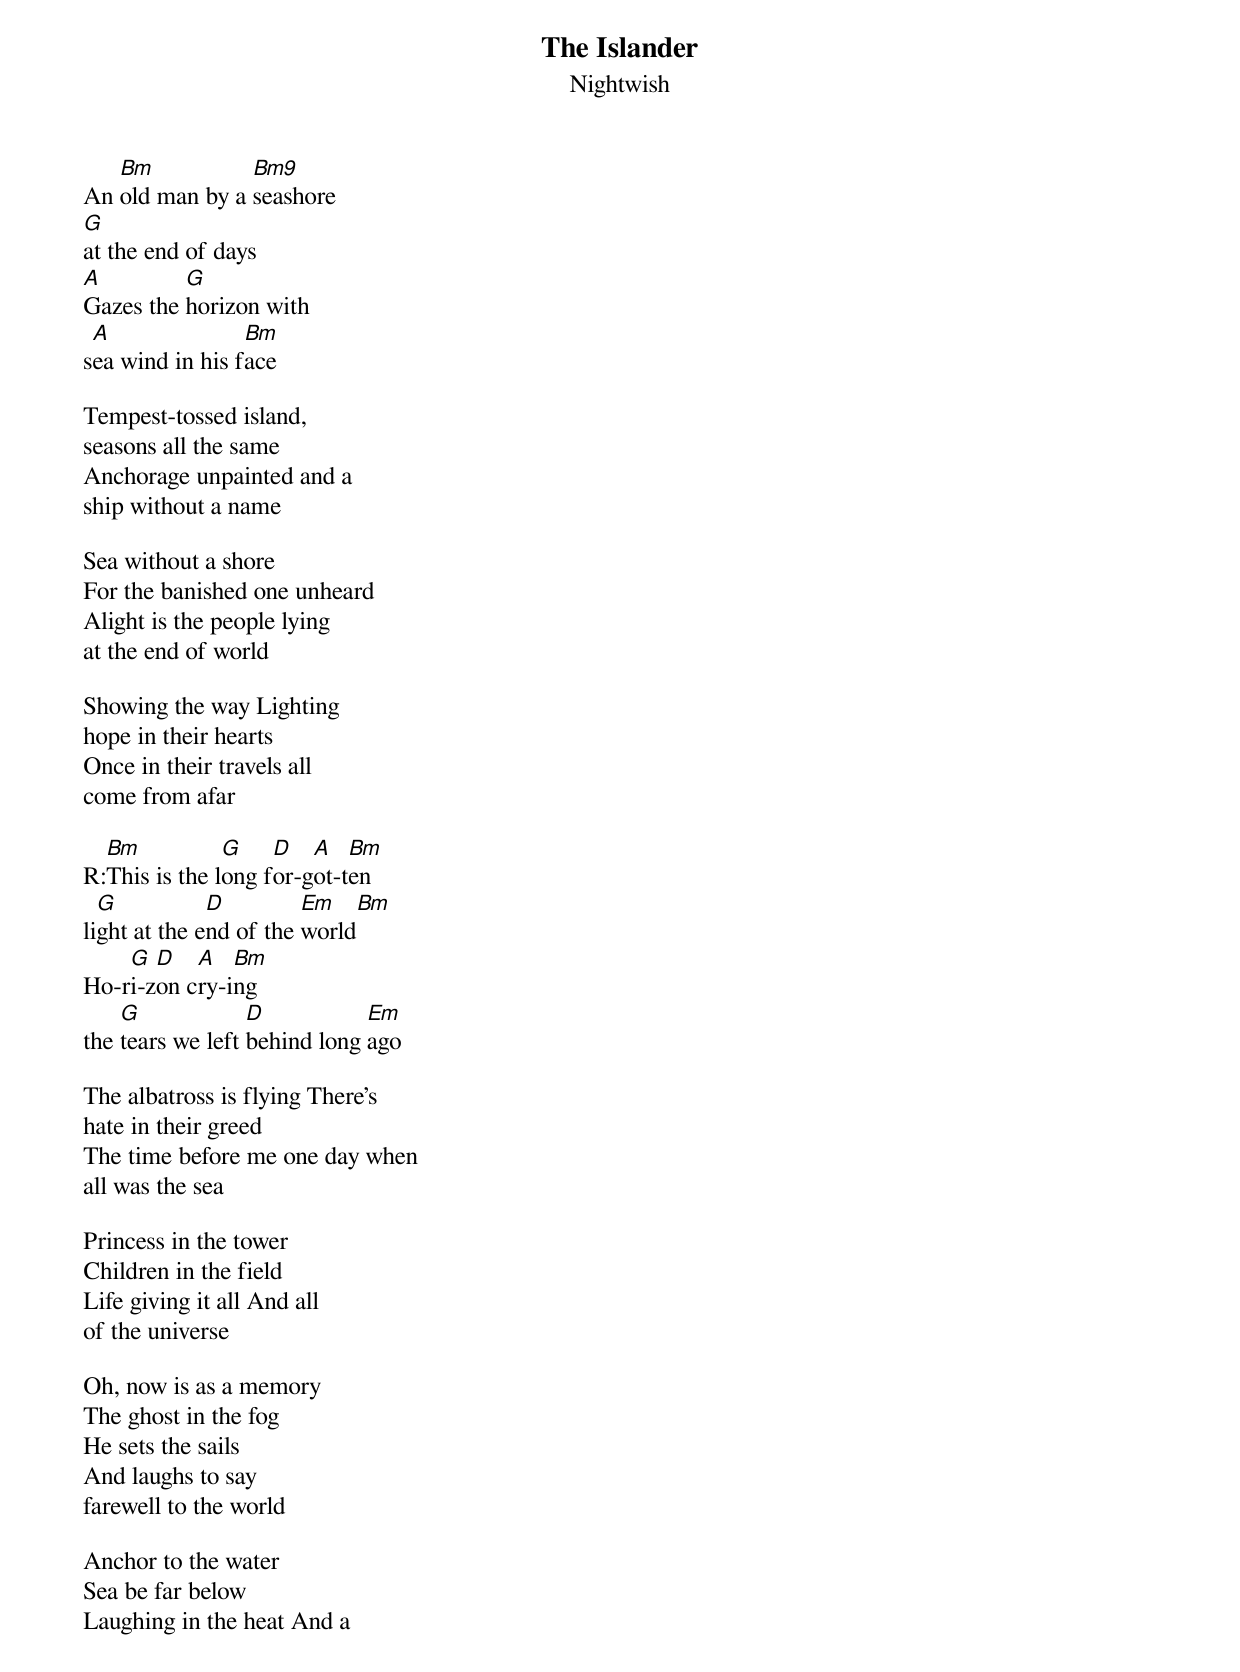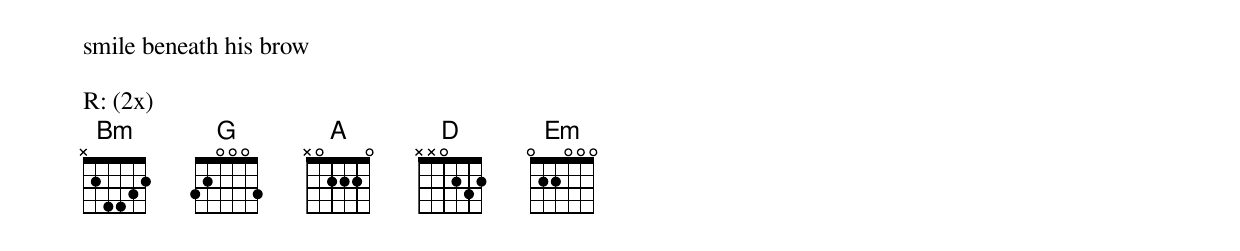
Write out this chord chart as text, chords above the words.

The Islander
Nightwish


   Bm           Bm9
An old man by a seashore
G
at the end of days
A         G
Gazes the horizon with
 A               Bm
sea wind in his face

Tempest-tossed island,
seasons all the same
Anchorage unpainted and a
ship without a name

Sea without a shore
For the banished one unheard
Alight is the people lying
at the end of world

Showing the way Lighting
hope in their hearts
Once in their travels all
come from afar

  Bm           G    D   A   Bm
R:This is the long for-got-ten
  G           D         Em    Bm
light at the end of the world
    G  D   A   Bm
Ho-ri-zon cry-ing
    G             D           Em
the tears we left behind long ago

The albatross is flying There's
hate in their greed
The time before me one day when
all was the sea

Princess in the tower
Children in the field
Life giving it all And all
of the universe

Oh, now is as a memory
The ghost in the fog
He sets the sails
And laughs to say
farewell to the world

Anchor to the water
Sea be far below
Laughing in the heat And a
smile beneath his brow

R: (2x)
